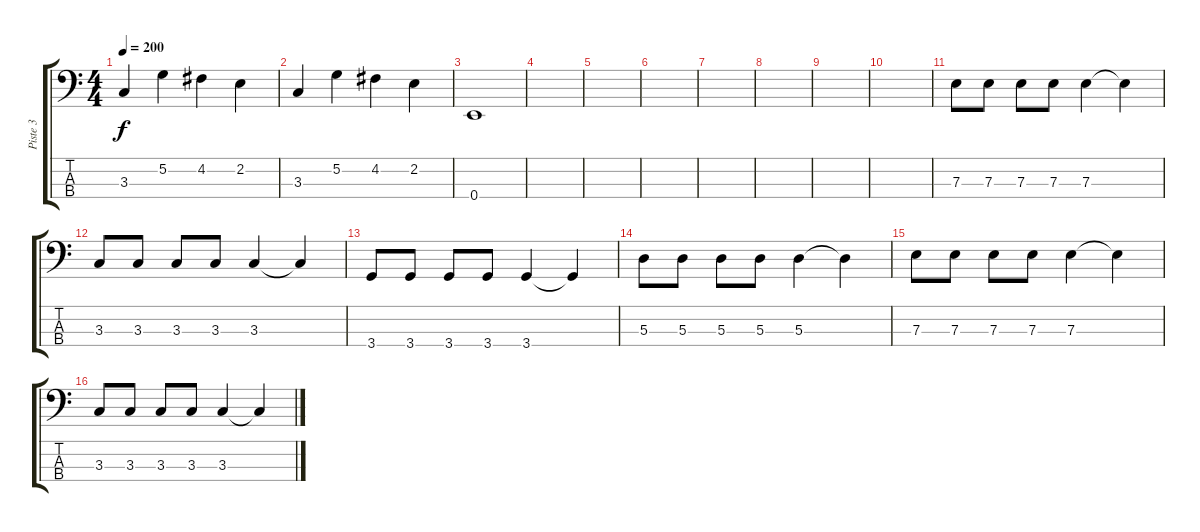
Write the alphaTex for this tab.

\track ("Piste 3" "Piste 3") {instrument electricbassfinger}
\staff {score tabs}
\tuning (G2 D2 A1 E1) {hide}
\ts (4 4)
\tempo 200
\clef f4
\ks c
3.3.4{dy f} 5.2.4 4.2.4 2.2.4 |
3.3.4 5.2.4 4.2.4 2.2.4 |
0.4.1 |
|
|
|
|
|
|
|
7.3.8 7.3.8 7.3.8 7.3.8 7.3.4 7.3{t}.4 |
3.3.8 3.3.8 3.3.8 3.3.8 3.3.4 3.3{t}.4 |
3.4.8 3.4.8 3.4.8 3.4.8 3.4.4 3.4{t}.4 |
5.3.8 5.3.8 5.3.8 5.3.8 5.3.4 5.3{t}.4 |
7.3.8 7.3.8 7.3.8 7.3.8 7.3.4 7.3{t}.4 |
3.3.8 3.3.8 3.3.8 3.3.8 3.3.4 3.3{t}.4
